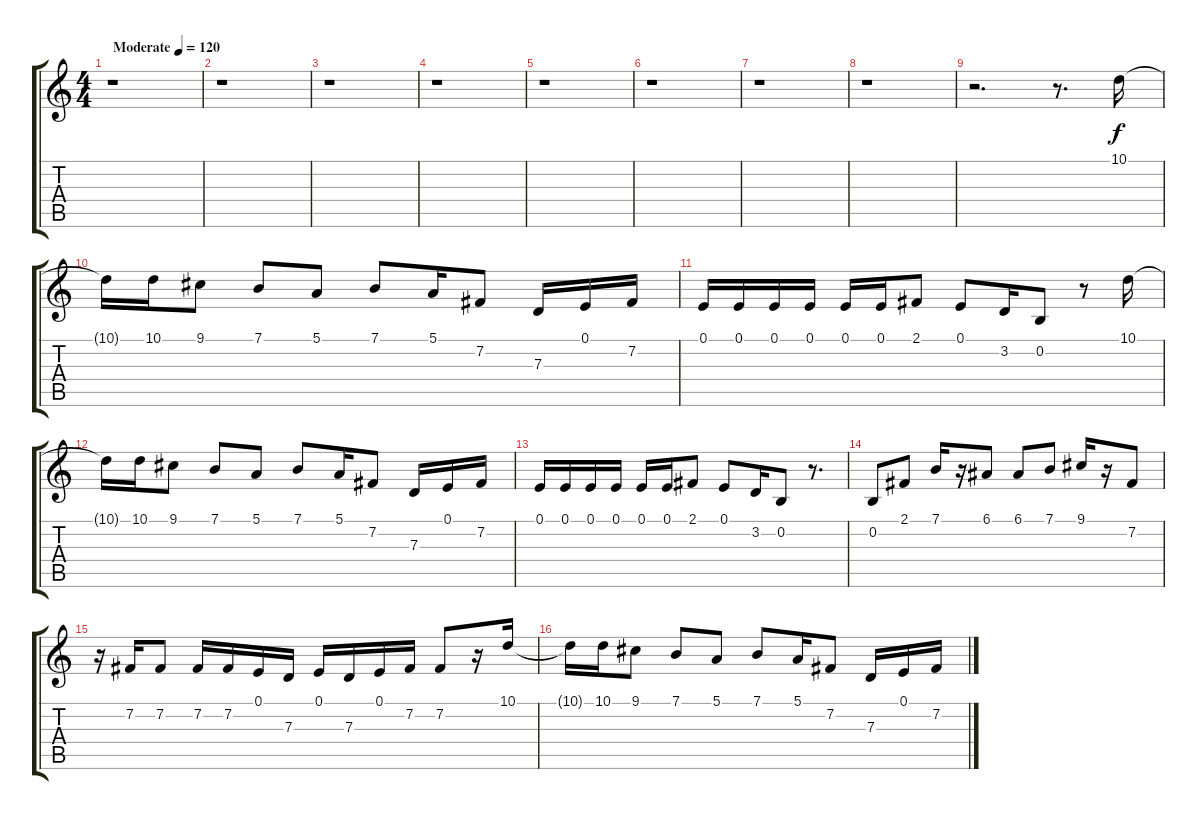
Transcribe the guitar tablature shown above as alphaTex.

\track "" {instrument brightacousticpiano}
\staff {score tabs}
\tuning (E4 B3 G3 D3 A2 E2) {hide}
\ts (4 4)
\tempo (120 "Moderate")
\clef g2
\ks c
r.1{dy f instrument brightacousticpiano} |
r.1 |
r.1 |
r.1 |
r.1 |
r.1 |
r.1 |
r.1 |
r.2{d} r.8{d} 10.1.16 |
10.1{t}.16 10.1.16 9.1.8 7.1.8 5.1.8 7.1.8 5.1.16 7.2.8 7.3.16 0.1.16 7.2.16 |
0.1.16 0.1.16 0.1.16 0.1.16 0.1.16 0.1.16 2.1.8 0.1.8 3.2.16 0.2.8 r.8 10.1.16 |
10.1{t}.16 10.1.16 9.1.8 7.1.8 5.1.8 7.1.8 5.1.16 7.2.8 7.3.16 0.1.16 7.2.16 |
0.1.16 0.1.16 0.1.16 0.1.16 0.1.16 0.1.16 2.1.8 0.1.8 3.2.16 0.2.8 r.8{d} |
0.2.8 2.1.8 7.1.16 r.16 6.1.8 6.1.8 7.1.8 9.1.16 r.16 7.2.8 |
r.16 7.2.16 7.2.8 7.2.16 7.2.16 0.1.16 7.3.16 0.1.16 7.3.16 0.1.16 7.2.16 7.2.8 r.16 10.1.16 |
10.1{t}.16 10.1.16 9.1.8 7.1.8 5.1.8 7.1.8 5.1.16 7.2.8 7.3.16 0.1.16 7.2.16
